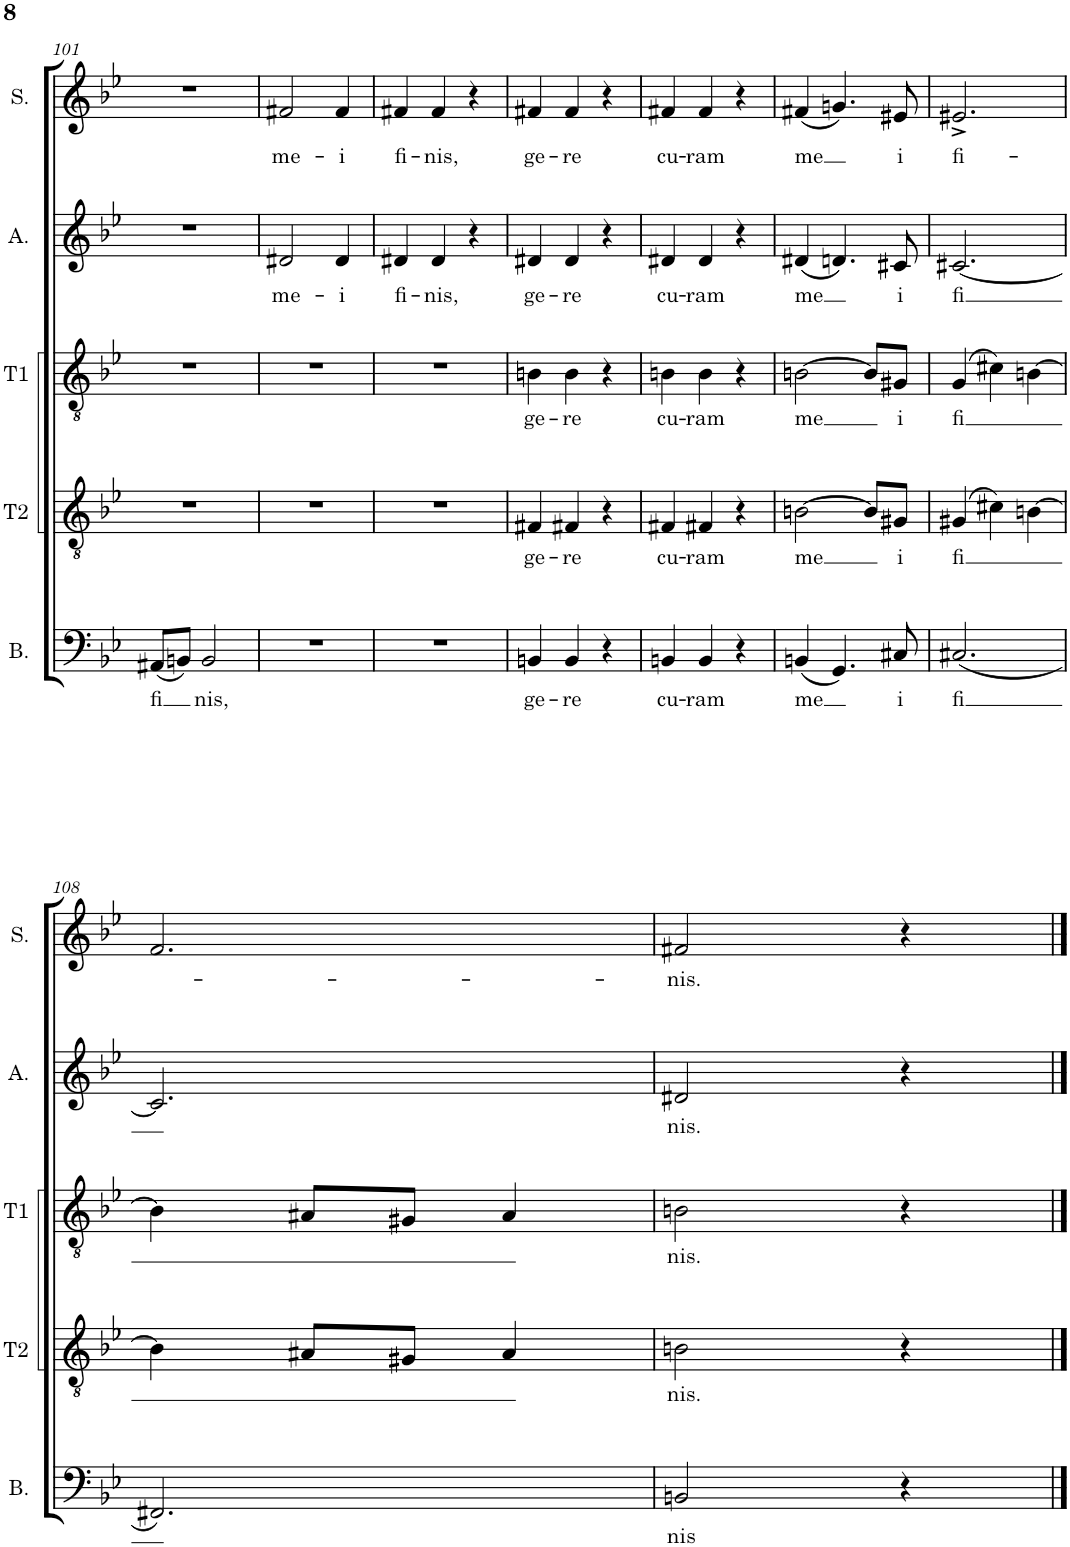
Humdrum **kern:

**kern	**text	**kern	**text	**kern	**text	**kern	**text	**kern	**text
*part5	*part5	*part4	*part4	*part3	*part3	*part2	*part2	*part1	*part1
*staff5	*staff5	*staff4	*staff4	*staff3	*staff3	*staff2	*staff2	*staff1	*staff1
*I"Bass	*	*I"Ténor	*	*I"Tenor	*	*I"Alto	*	*I"Soprano	*
*I'B.	*	*I'T2	*	*I'T1	*	*I'A.	*	*I'S.	*
!!LO:PB:g=z
*clefF4	*	*clefGv2	*	*clefGv2	*	*clefG2	*	*clefG2	*
*k[b-e-]	*	*k[b-e-]	*	*k[b-e-]	*	*k[b-e-]	*	*k[b-e-]	*
*M3/4	*	*M3/4	*	*M3/4	*	*M3/4	*	*M3/4	*
=101	=101	=101	=101	=101	=101	=101	=101	=101	=101
!	!LO:LY:b	!	!	!	!	!	!	!	!
(8AA#X/L	fi	2.r	.	2.r	.	2.r	.	2.r	.
8BBn/J)	.	.	.	.	.	.	.	.	.
!	!LO:LY:b	!	!	!	!	!	!	!	!
2BB/	nis,	.	.	.	.	.	.	.	.
=102	=102	=102	=102	=102	=102	=102	=102	=102	=102
!	!	!	!	!	!	!	!LO:LY:b	!	!LO:LY:b
2.r	.	2.r	.	2.r	.	2d#X/	me-	2f#X/	me-
!	!	!	!	!	!	!	!LO:LY:b	!	!LO:LY:b
.	.	.	.	.	.	4d#/	-i	4f#/	-i
=103	=103	=103	=103	=103	=103	=103	=103	=103	=103
!	!	!	!	!	!	!	!LO:LY:b	!	!LO:LY:b
2.r	.	2.r	.	2.r	.	4d#X/	fi-	4f#X/	fi-
!	!	!	!	!	!	!	!LO:LY:b	!	!LO:LY:b
.	.	.	.	.	.	4d#/	-nis,	4f#/	-nis,
.	.	.	.	.	.	4r	.	4r	.
=104	=104	=104	=104	=104	=104	=104	=104	=104	=104
!	!LO:LY:b	!	!LO:LY:b	!	!LO:LY:b	!	!LO:LY:b	!	!LO:LY:b
4BBn/	ge-	4F#X/	ge-	4Bn\	ge-	4d#X/	ge-	4f#X/	ge-
!	!LO:LY:b	!	!LO:LY:b	!	!LO:LY:b	!	!LO:LY:b	!	!LO:LY:b
4BB/	-re	4F#X/	-re	4B\	-re	4d#/	-re	4f#/	-re
4r	.	4r	.	4r	.	4r	.	4r	.
=105	=105	=105	=105	=105	=105	=105	=105	=105	=105
!	!LO:LY:b	!	!LO:LY:b	!	!LO:LY:b	!	!LO:LY:b	!	!LO:LY:b
4BBn/	cu-	4F#X/	cu-	4Bn\	cu-	4d#X/	cu-	4f#X/	cu-
!	!LO:LY:b	!	!LO:LY:b	!	!LO:LY:b	!	!LO:LY:b	!	!LO:LY:b
4BB/	-ram	4F#X/	-ram	4B\	-ram	4d#/	-ram	4f#/	-ram
4r	.	4r	.	4r	.	4r	.	4r	.
=106	=106	=106	=106	=106	=106	=106	=106	=106	=106
!	!LO:LY:b	!	!LO:LY:b	!	!LO:LY:b	!	!LO:LY:b	!	!LO:LY:b
(4BBn/	me	[2Bn\	me	[2Bn\	me	(4d#X/	-me	(4f#X/	me
4.GG/)	.	.	.	.	.	4.dn/)	.	4.gn/)	.
.	.	8B/L]	.	8B/L]	.	.	.	.	.
!	!LO:LY:b	!	!LO:LY:b	!	!LO:LY:b	!	!LO:LY:b	!	!LO:LY:b
8C#X/	i	8G#X/J	i	8G#X/J	i	8c#X/	i	8e#X/	i
=107	=107	=107	=107	=107	=107	=107	=107	=107	=107
!	!LO:LY:b	!	!LO:LY:b	!	!LO:LY:b	!	!LO:LY:b	!	!LO:LY:b
(2.C#X/	fi	(4G#X/	fi	(4G/	fi	[2.c#X/	fi	2.e#X^/	fi-
.	.	4c#X\)	.	4c#X\)	.	.	.	.	.
.	.	[4Bn\	.	[4Bn\	.	.	.	.	.
!!LO:LB:g=z
=108	=108	=108	=108	=108	=108	=108	=108	=108	=108
2.FF#X/)	.	4B\]	.	4B\]	.	2.c#/]	.	2.f/	.
.	.	8A#X/L	.	8A#X/L	.	.	.	.	.
.	.	8G#X/J	.	8G#X/J	.	.	.	.	.
.	.	4A#/	.	4A#/	.	.	.	.	.
=109	=109	=109	=109	=109	=109	=109	=109	=109	=109
!	!LO:LY:b	!	!LO:LY:b	!	!LO:LY:b	!	!LO:LY:b	!	!LO:LY:b
2BBn/	nis	2Bn\	nis.	2Bn\	nis.	2d#X/	nis.	2f#X/	-nis.
4r	.	4r	.	4r	.	4r	.	4r	.
==	==	==	==	==	==	==	==	==	==
*-	*-	*-	*-	*-	*-	*-	*-	*-	*-
